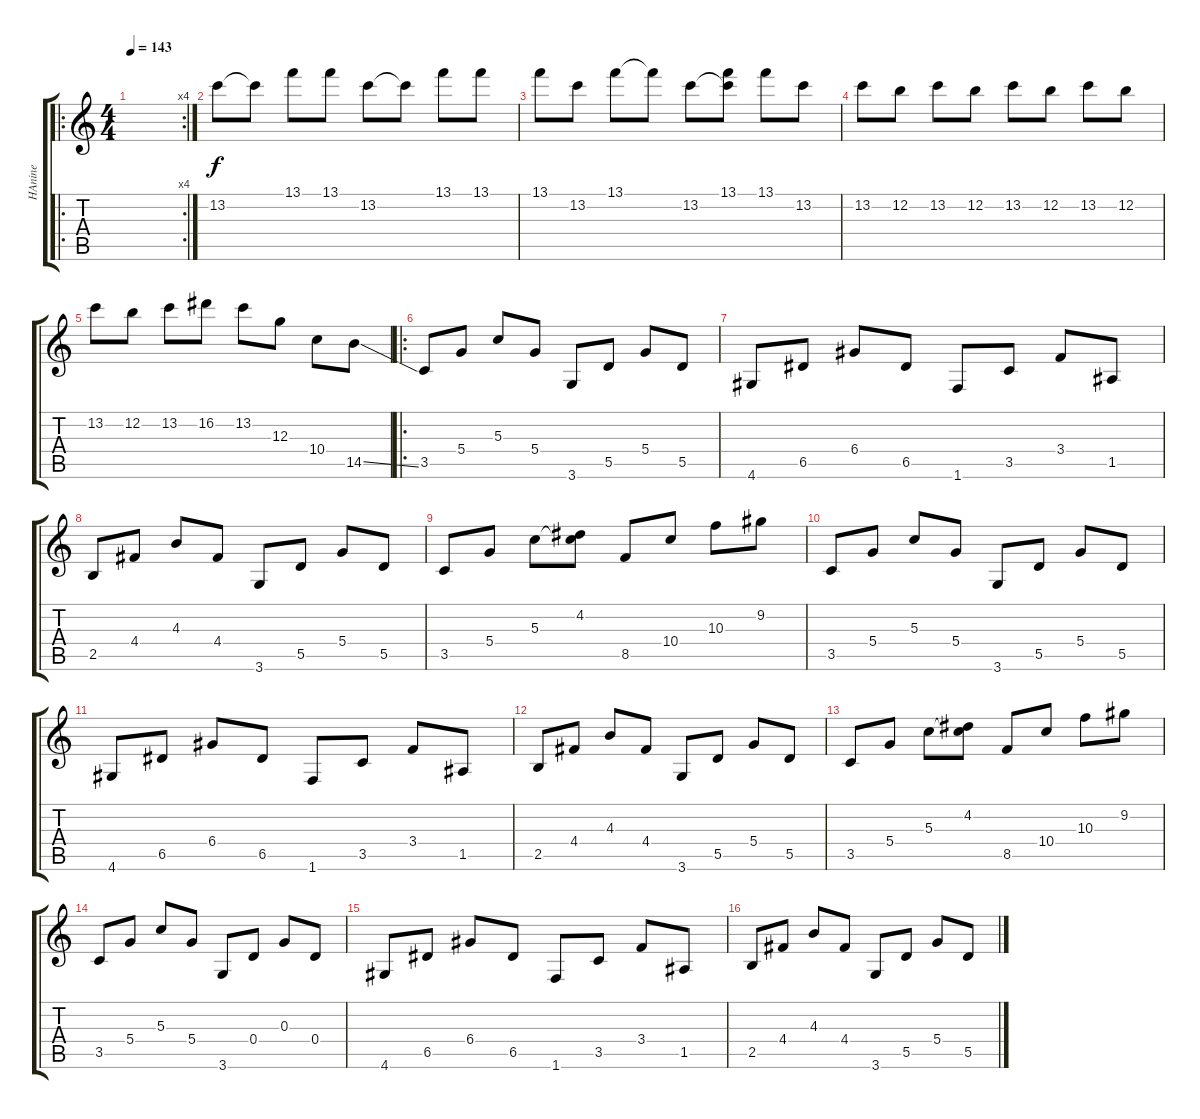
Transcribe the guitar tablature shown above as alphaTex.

\track ("HAnine" "HAnine") {instrument electricguitarclean}
\staff {score tabs}
\tuning (E4 B3 G3 D3 A2 E2) {hide}
\ro
\rc 4
\ts (4 4)
\tempo 143
\clef g2
\ks c
|
13.2.8{instrument electricguitarjazz} 13.2{t}.8 13.1.8 13.1.8 13.2.8 13.2{t}.8 13.1.8 13.1.8 |
13.1.8 13.2.8 13.1.8 13.1{t}.8 13.2.8 (13.1 13.2{t}).8 13.1.8 13.2.8 |
13.2.8 12.2.8 13.2.8 12.2.8 13.2.8 12.2.8 13.2.8 12.2.8 |
13.2.8 12.2.8 13.2.8 16.2.8 13.2.8 12.3.8 10.4.8 14.5{ss}.8 |
\ro
3.5.8{instrument electricguitarclean} 5.4.8 5.3.8 5.4.8 3.6.8 5.5.8 5.4.8 5.5.8 |
4.6.8 6.5.8 6.4.8 6.5.8 1.6.8 3.5.8 3.4.8 1.5.8 |
2.5.8 4.4.8 4.3.8 4.4.8 3.6.8 5.5.8 5.4.8 5.5.8 |
3.5.8 5.4.8 5.3.8 (4.2 5.3{t}).8 8.5.8 10.4.8 10.3.8 9.2.8 |
3.5.8 5.4.8 5.3.8 5.4.8 3.6.8 5.5.8 5.4.8 5.5.8 |
4.6.8 6.5.8 6.4.8 6.5.8 1.6.8 3.5.8 3.4.8 1.5.8 |
2.5.8 4.4.8 4.3.8 4.4.8 3.6.8 5.5.8 5.4.8 5.5.8 |
3.5.8 5.4.8 5.3.8 (4.2 5.3{t}).8 8.5.8 10.4.8 10.3.8 9.2.8 |
3.5.8 5.4.8 5.3.8 5.4.8 3.6.8 0.4.8 0.3.8 0.4.8 |
4.6.8 6.5.8 6.4.8 6.5.8 1.6.8 3.5.8 3.4.8 1.5.8 |
2.5.8 4.4.8 4.3.8 4.4.8 3.6.8 5.5.8 5.4.8 5.5.8
